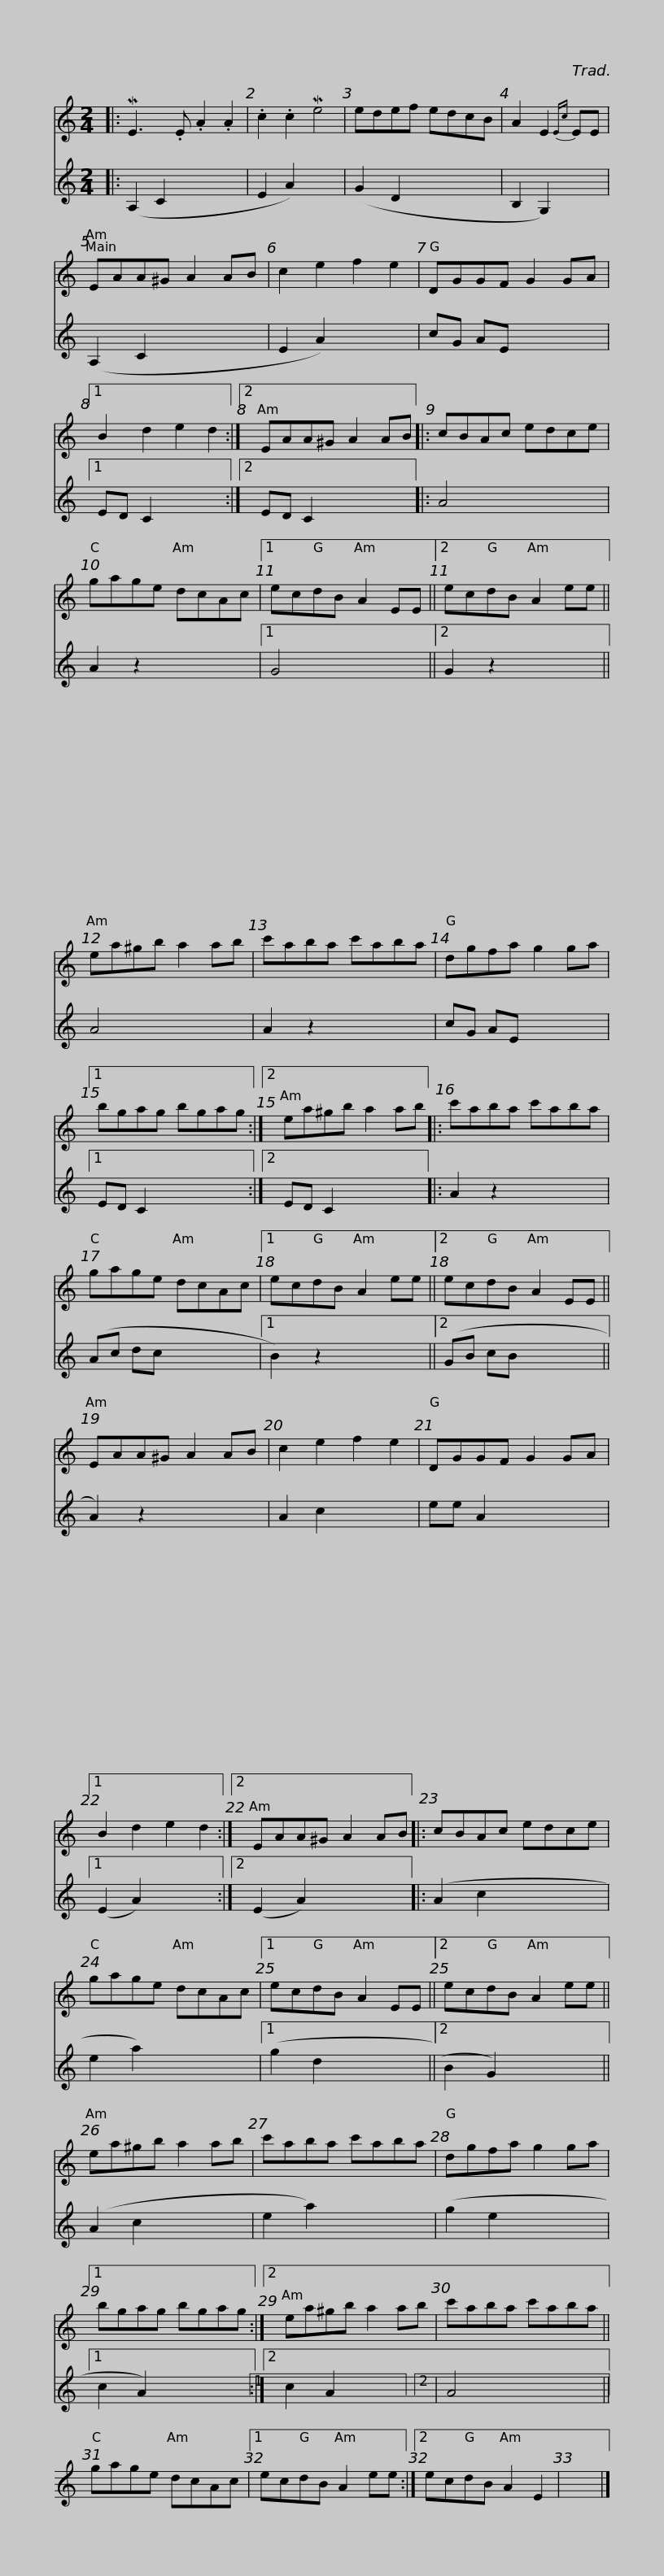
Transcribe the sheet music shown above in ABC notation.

X:1
%%score 1 2
L:1/8
M:2/4
I:linebreak $
K:C
V:1 treble
V:2 treble
V:1
|: ME3 .E .A2 .A2 | .c2 .c2 Me4 | edef edcB | A2 E2{Ec} EE | EAA^G A2 AB | %5
 c2 e2 f2 e2 | DGGF G2 GA |1$ B2 d2 e2 d2 :|2 EAA^G A2 AB |: cBAc edce | %10
 gage dcAc |1 ecdB A2 EE ||2 ecdB A2 ee ||$ ea^gb a2 ab | c'aba c'aba | %15
 dgfa g2 ga |1 bgag bgag :|2$ ea^gb a2 ab |: c'aba c'aba | gage dcAc |1 %20
 ecdB A2 ee ||2 ecdB A2 EE ||$ EAA^G A2 AB | c2 e2 f2 e2 | DGGF G2 GA |1 %25
 B2 d2 e2 d2 :|2 EAA^G A2 AB |: cBAc edce |$ gage dcAc |1 ecdB A2 EE ||2 %30
 ecdB A2 ee || ea^gb a2 ab | c'aba c'aba |$ dgfa g2 ga |1 bgag bgag :|2 %35
 ea^gb a2 ab | c'aba c'aba || gage dcAc |1$ ecdB A2 ee :|2 ecdB A2 E2 | %40
 x4 |] %41
V:2
|: (A,2 C2 x4 | E2 A2) x4 | (G2 D2 x4 | B,2 G,2) x2 | (A,2 C2 x4 | %5
 E2 A2) x4 | cG AE- x4 |1$ ED C2 x4 :|2 ED C2 x4 |: A4- x4 | %10
 A2 z2 x4 |1 G4- x4 ||2 G2 z2 x4 ||$ A4- x4 | A2 z2 x4 | %15
 cG AE- x4 |1 ED C2 x4 :|2$ ED C2 x4 |: A2 z2 x4 | (Ac dc x4 |1 %20
 B2) z2 x4 ||2 (GB cB x4 ||$ A2) z2 x4 | A2 c2 x4 | ee A2 x4 |1 %25
 (E2 A2) x4 :|2 (E2 A2) x4 |: (A2 c2 x4 |$ e2 a2) x4 |1 (g2 d2 x4 ||2 %30
 B2 G2) x4 || (A2 c2 x4 | e2 a2) x4 |$ (g2 e2 x4 |1 c2 A2) x4 :|2 %35
 c2 A2 x4 | A4 x4 || x8 |1$ x8 :|2 x8 | %40
 x4 |] %41
